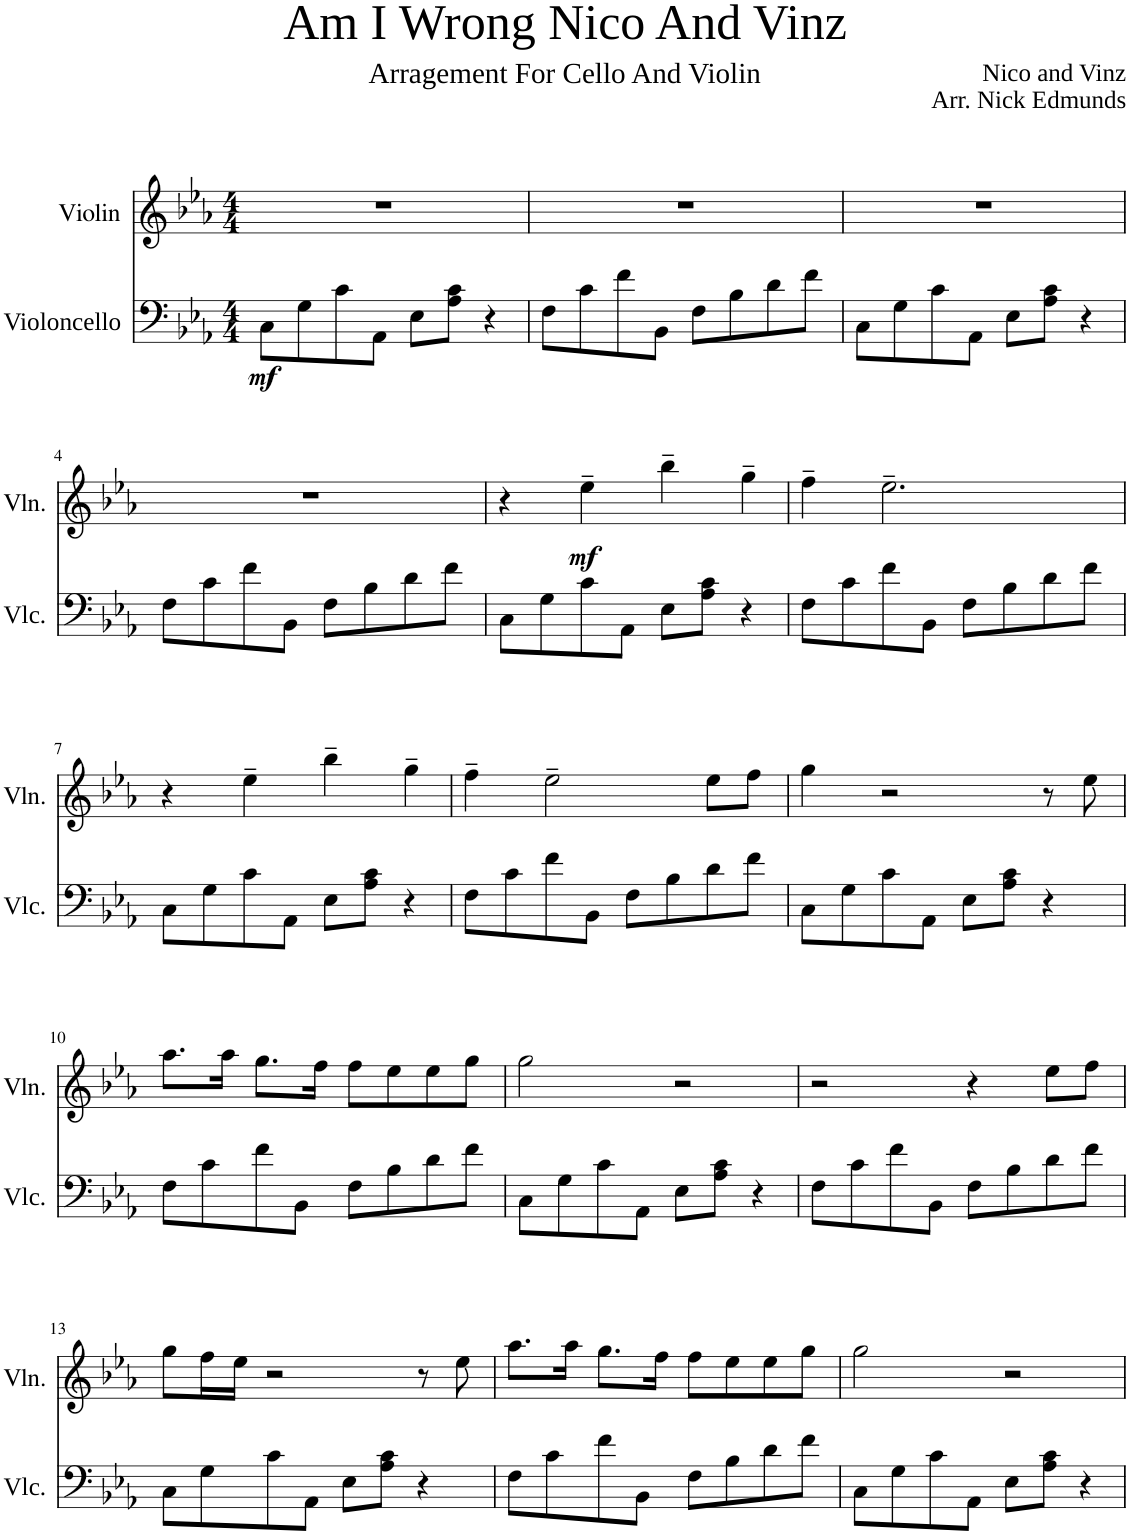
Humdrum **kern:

**kern	**dynam	**kern	**dynam
*part2	*part2	*part1	*part1
*staff2	*staff2	*staff1	*staff1
*I"Violoncello	*	*I"Violin	*
*I'Vlc.	*	*I'Vln.	*
*clefF4	*	*clefG2	*
*k[b-e-a-]	*	*k[b-e-a-]	*
*M4/4	*	*M4/4	*
=1	=1	=1	=1
!	!LO:DY:b	!	!
8C\L	mf	1r	.
8G\	.	.	.
8c\	.	.	.
8AA-\J	.	.	.
8E-\L	.	.	.
8A-\ 8c\J	.	.	.
4r	.	.	.
=2	=2	=2	=2
8F\L	.	1r	.
8c\	.	.	.
8f\	.	.	.
8BB-\J	.	.	.
8F\L	.	.	.
8B-\	.	.	.
8d\	.	.	.
8f\J	.	.	.
=3	=3	=3	=3
8C\L	.	1r	.
8G\	.	.	.
8c\	.	.	.
8AA-\J	.	.	.
8E-\L	.	.	.
8A-\ 8c\J	.	.	.
4r	.	.	.
!!LO:LB:g=z
=4	=4	=4	=4
8F\L	.	1r	.
8c\	.	.	.
8f\	.	.	.
8BB-\J	.	.	.
8F\L	.	.	.
8B-\	.	.	.
8d\	.	.	.
8f\J	.	.	.
=5	=5	=5	=5
8C\L	.	4r	.
8G\	.	.	.
!	!	!	!LO:DY:b
8c\	.	4ee-~\	mf
8AA-\J	.	.	.
8E-\L	.	4bb-~\	.
8A-\ 8c\J	.	.	.
4r	.	4gg~\	.
=6	=6	=6	=6
8F\L	.	4ff~\	.
8c\	.	.	.
8f\	.	2.ee-~\	.
8BB-\J	.	.	.
8F\L	.	.	.
8B-\	.	.	.
8d\	.	.	.
8f\J	.	.	.
!!LO:LB:g=z
=7	=7	=7	=7
8C\L	.	4r	.
8G\	.	.	.
8c\	.	4ee-~\	.
8AA-\J	.	.	.
8E-\L	.	4bb-~\	.
8A-\ 8c\J	.	.	.
4r	.	4gg~\	.
=8	=8	=8	=8
8F\L	.	4ff~\	.
8c\	.	.	.
8f\	.	2ee-~\	.
8BB-\J	.	.	.
8F\L	.	.	.
8B-\	.	.	.
8d\	.	8ee-\L	.
8f\J	.	8ff\J	.
=9	=9	=9	=9
8C\L	.	4gg\	.
8G\	.	.	.
8c\	.	2r	.
8AA-\J	.	.	.
8E-\L	.	.	.
8A-\ 8c\J	.	.	.
4r	.	8r	.
.	.	8ee-\	.
!!LO:LB:g=z
=10	=10	=10	=10
8F\L	.	8.aa-\L	.
8c\	.	.	.
.	.	16aa-\Jk	.
8f\	.	8.gg\L	.
8BB-\J	.	.	.
.	.	16ff\Jk	.
8F\L	.	8ff\L	.
8B-\	.	8ee-\	.
8d\	.	8ee-\	.
8f\J	.	8gg\J	.
=11	=11	=11	=11
8C\L	.	2gg\	.
8G\	.	.	.
8c\	.	.	.
8AA-\J	.	.	.
8E-\L	.	2r	.
8A-\ 8c\J	.	.	.
4r	.	.	.
=12	=12	=12	=12
8F\L	.	2r	.
8c\	.	.	.
8f\	.	.	.
8BB-\J	.	.	.
8F\L	.	4r	.
8B-\	.	.	.
8d\	.	8ee-\L	.
8f\J	.	8ff\J	.
!!LO:LB:g=z
=13	=13	=13	=13
8C\L	.	8gg\L	.
8G\	.	16ff\L	.
.	.	16ee-\JJ	.
8c\	.	2r	.
8AA-\J	.	.	.
8E-\L	.	.	.
8A-\ 8c\J	.	.	.
4r	.	8r	.
.	.	8ee-\	.
=14	=14	=14	=14
8F\L	.	8.aa-\L	.
8c\	.	.	.
.	.	16aa-\Jk	.
8f\	.	8.gg\L	.
8BB-\J	.	.	.
.	.	16ff\Jk	.
8F\L	.	8ff\L	.
8B-\	.	8ee-\	.
8d\	.	8ee-\	.
8f\J	.	8gg\J	.
=15	=15	=15	=15
8C\L	.	2gg\	.
8G\	.	.	.
8c\	.	.	.
8AA-\J	.	.	.
8E-\L	.	2r	.
8A-\ 8c\J	.	.	.
4r	.	.	.
=	=	=	=
*-	*-	*-	*-
